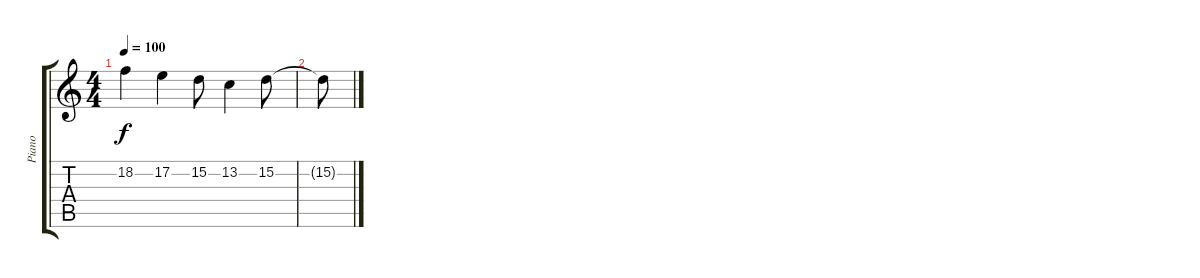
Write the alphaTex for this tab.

\track ("Piano" "Piano") {instrument electricpiano2}
\staff {score tabs}
\tuning (E4 B3 G3 D3 A2 E2) {hide}
\ts (4 4)
\tempo 100
\clef g2
\ks c
18.2.4{dy f} 17.2.4 15.2.8 13.2.4 15.2.8 |
15.2{t}.8
